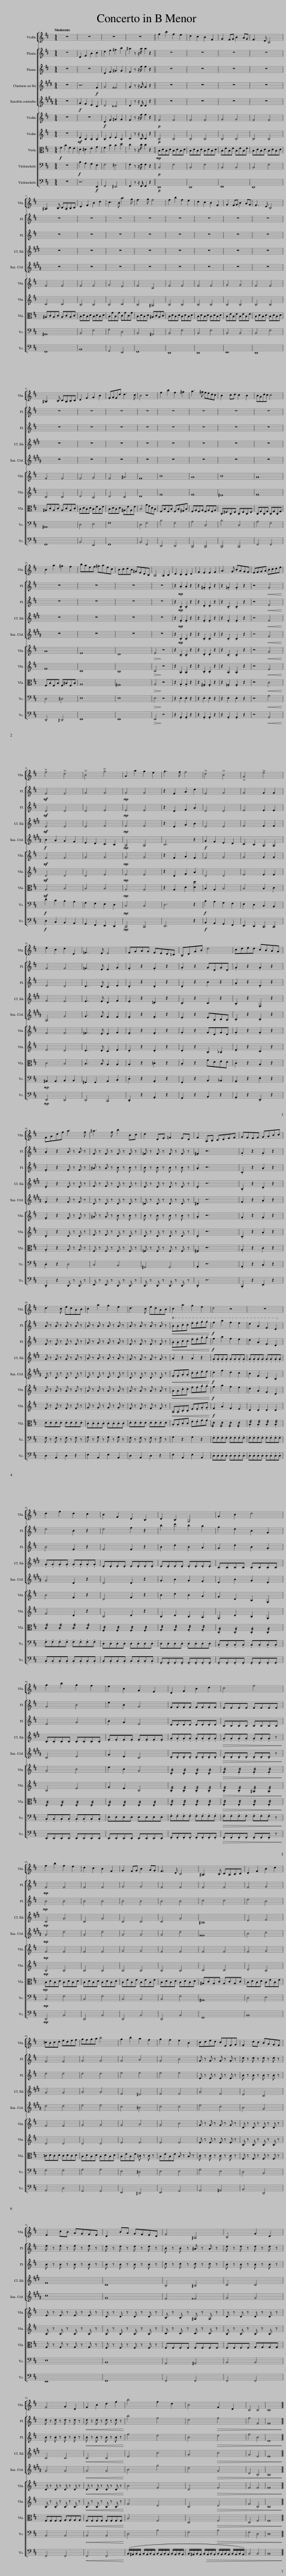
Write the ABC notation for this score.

X:1
%%score 1 [ 2 3 4 5 ] [ 6 7 8 9 10 ]
L:1/8
Q:1/4=114
M:4/4
I:linebreak $
K:D
V:1 treble
V:2 treble
V:3 treble
V:4 treble transpose=-2
V:5 treble transpose=-9
V:6 treble
V:7 treble
V:8 alto
V:9 bass
V:10 bass
V:1
 z8 | z8 | z8 | z8 || f2 b2 f2 e2 | %5
 d2 c2 B2 F2 | G2 FG B2 AG | F3 D B,4 |$ ^A,3 B, CA,B,C | D2 F2 B2 d2 | %10
 c3 B a3 g | f3 g f4 | f2 b2 f2 e2 | d2 c2 B2 F2 | G2 FG B2 AG | %15
 F3 D B,4 |$ ^A,3 B, CA,B,C | D2 F2 G2 B2 | FGFd d3 c | B4 z4 | %20
 f2 b2 f2 ^g2 | a3 ^g fedc | B2 cd c2 B2 | BAdc c4 |$ B2 a2 ^g2 f2 | %25
 baef ^gaec | BcdB ^GEDB, | A,4 A,2 B,2 | D2 C2 C2 D2 | F2 E2 E2 F2 | %30
 A3 G BAGF | EFGA Bcde |$ !>!f4 !>!d4 | !>!B4 !>!g4 | A2 a2 g2 e2 | %35
 g3 f f4 | !>!d4 !>!B4 | !>!G4 !>!e4 |$ e2 c2 d2 D2 | =F3 E E4 | %40
 FGAG FED=C | B,DGB d4 | cded cBAG |$ FAdf a3 f | ^a3 f b2 Bc | %45
 d2 DE =F2 ED | F2 A,B, CDEF | GFEF GABc |$ d3 c edAB | c2 a2 g2 e2 | %50
 d3 c edAB | c2 a2 g2 e2 | d4 z4 | z8 |$ d2 f2 d2 c2 | %55
 B2 F2 D2 B,2 | D2 B,2 G,4 | G2 B2 d4 |$ g2 b2 g2 f2 | e2 B2 G2 E2 | %60
 D2 F2 B2 d2 | c4 f4 |$ f2 b2 f2 e2 | d2 c2 B2 F2 | G2 FG B2 AG | %65
 F3 D B,4 | ^A,3 B, CA,B,C | D2 F2 B2 d2 |$ =cBcd edef | gfga b4 | %70
 g2 b2 a2 f2 | g2 f2 e2 B2 | cded cEFG | F2 dc BAGF |$ E2 cB AGFE | %75
 D2 BA GFED | F4 ^A,4 | B,4 G2 D2 |$ F4 G2 D2 | F2 B2 d2 f2 | %80
 b4 f2 d2 | B4 F2 D2 | B,4 B,4 | B,8 |] %84
V:2
 z8 | D2 F2 B2 c2 | d2 f2 ^g2 b2 | ^a2 z z/ a/ a2 z2 || z8 | %5
 z8 | z8 | z8 |$ z8 | z8 | %10
 z8 | z8 | z8 | z8 | z8 | %15
 z8 |$ z8 | z8 | z8 | z8 | %20
 z8 | z8 | z8 | z8 |$ z8 | %25
 z8 | z8 | z8 | z2!mp! .A2 .A2 z2 | z2 .^G2 .G2 z2 | %30
 z2 .=G2 .G2 z2 | z4!<(! G4!<)! |$!mf! F4 F4 | G4 G4 |!mp! G4 G4 | %35
 z2 F2 A2 d2 | F4 G4 | G4 G2 G2 |$ F4 F4 | =F3 E E2 G2 | %40
 .F2 z2 .F2 z2 | .G2 z2 GDGD | .G2 z2 .G2 z2 |$ .A2 z2 A z A z | F z F z F z F z | %45
 =F z F z F z F z | .^F2 z6 | .G2 z2 .G2 z2 |$ A z A z A z A z | A z A z A z A z | %50
 A z A z A z A z |!<(!!8va(! .a.a.c'.c' .e'.e'.g'.g'!<)! |!f! f'2 a'2 f'2 e'2 | d'2 a2 f2 d2!8va)! |$ d4 B2 z2 | %55
 d4 f2 z2 | b2 d'2 b2 a2 | g2 d2 B2 G2 |$ G4 B4 | e2 B2 G4 | %60
 FFFF FFFF | EEEE EEEE |$!mp! F4 F4 | F4 F4 | G4 G4 | %65
 F4 F4 | F4 F4 | F4 G4 |$ F4 F4 | G4 G4 | %70
 G4 A4 | G4 B4 | G z G z G z G z | d z d z d z d z |$ e z e z e z e z | %75
 d z d z d z d z | B z B z ^A z A z | d z d z d z d z |$ d z d z d z d z |!<(! d z d z d z d z!<)! | %80
 b4 f4 | d4!>(! f4 | f4 F4 | F8!>)! |] %84
V:3
 z8 | z8 | D2 F2 ^G2 G2 | F2 z z/ f/ f2 z2 || z8 | %5
 z8 | z8 | z8 |$ z8 | z8 | %10
 z8 | z8 | z8 | z8 | z8 | %15
 z8 |$ z8 | z8 | z8 | z8 | %20
 z8 | z8 | z8 | z8 |$ z8 | %25
 z8 | z8 | z8 | z2!mp! .C2 .C2 z2 | z2 .D2 .D2 z2 | %30
 z2 .C2 .C2 z2 | z4!<(! E4!<)! |$!mf! D4 D4 | D4 E4 |!mp! E4 E4 | %35
 z2 D2 F2 A2 | D4 D4 | E4 E2 E2 |$ E4 D4 | D3 D C2 E2 | %40
 .D2 z2 .D2 z2 | .D2 z2 B2 z2 | .A2 z2 .E2 z2 |$ .F2 z2 F z F z | ^A z A z B z B z | %45
 B z B z B z B z | .A2 z6 | .C2 z2 .A2 z2 |$ F z F z F z F z | G z G z G z G z | %50
 F z F z F z F z |!<(! .A.A.c.c .e.e.g.g!<)! |!f! f2 a2 f2 e2 | d2 A2 F2 D2 |$ B4 F2 z2 | %55
 F4 F2 z2 | B2 d2 B2 A2 | G2 d2 B2 G2 |$ E4 G4 | B2 G2 E4 | %60
 DDDD DDDD | CCCC CCCC |$!mp! B4 B4 | B4 B4 | B4 B4 | %65
 B4 B4 | c4 c4 | d4 B4 |$ d4 d4 | d4 d4 | %70
 e4 e4 | e4 e4 | E z E z E z E z | B z B z B z B z |$ B z B z B z B z | %75
 B z B z B z B z | c z c z c z c z | B z B z B z B z |$ B z B z B z B z |!<(! B z B z B z B z!<)! | %80
 f4 d4 | B4!>(! d4 | f4 B4 | D8!>)! |] %84
V:4
[K:E] z8 | z6!f! F2 | G4 ^^F4 | G2 z z/ G/ G2 z2 || z8 | %5
 z8 | z8 | z8 |$ z8 | z8 | %10
 z8 | z8 | z8 | z8 | z8 | %15
 z8 |$ z8 | z8 | z8 | z8 | %20
 z8 | z8 | z8 | z8 |$ z8 | %25
 z8 | z8 | z8 | z2!mp! .F2 .F2 z2 | z2 .F2 .F2 z2 | %30
 z2 .F2 .F2 z2 | z4!<(! F4!<)! |$!mf! E4 E4 | E4 F4 |!mp! F4 F4 | %35
 z2 E2 G2 B2 | E4 E4 | F4 F2 F2 |$ F4 E4 | E3 E D2 F2 | %40
 .E2 z2 .=D2 z2 | .C2 z2 C2 z2 | .B,2 z2 .F,2 z2 |$ .E2 z2 E z E z | F z F z E z E z | %45
 E z E z E z E z | .E2 z6 | .B,2 z2 .D2 z2 |$ G z G z G z G z | A z A z A z A z | %50
 G z G z G z G z | A2 z2 A2 z2 | .G.G.G.G .G.G.G.G | .G.G.G.G .G.G.G.G |$ .G.G.G.G .G.G.G.G | %55
 .E.E.E.E .E.E.E.E | .E.E.E.E .E.E.E.E | .C.C.C.C .C.C.C.C |$ .C.C.C.C .C.C.C.C | .F.F.F.F .F.F.F.F | %60
 .G.G.G.G .G.G.G.G |!>(! .G.G.G.G .G.G.G z!>)! |$!mp! C4 G4 | C4 G4 | C4 C4 | %65
 C4 G4 | ^B,8 | E4 F4 |$ G4 G4 | A4 A4 | %70
 F4 ^E4 | F4 F4 | A4 F4 | E4 C4 |$ F8 | %75
 C8 | B,4 ^B,4 | C4 C4 |$ C4 C4 |!<(! C4 C4!<)! | %80
 E4 c4 | G4!>(! c4 | G4 E4 | E8!>)! |] %84
V:5
[K:B] z8 |!f! G2 F2 E2 C2 | D4 ^^C4 | D2 z z/ D/ D2 z2 || z8 | %5
 z8 | z8 | z8 |$ z8 | z8 | %10
 z8 | z8 | z8 | z8 | z8 | %15
 z8 |$ z8 | z8 | z8 | z8 | %20
 z8 | z8 | z8 | z8 |$ z8 | %25
 z8 | z8 | z8 | z2!mp! .C2 .C2 z2 | z2 .C2 .C2 z2 | %30
 z2 .C2 .C2 z2 | z4!<(! F4!<)! |$!f! B2 A2 G2 F2 | E2 D2 C2 B,2 |!mp! A,4 A,4 | %35
 B,6 z2 |!f! G2 F2 E2 D2 | C2 B,2 A,2 A,2 |$ A,4 G4 | G3 G F2 F2 | %40
 .F2 z2 .F2 z2 | .E2 z2 EB,CB, | .C2 z2 .C2 z2 |$ .F2 z2 F z F z | D z D z D z D z | %45
 =D z D z D z D z | .^D2 z6 | .F2 z2 .A2 z2 |$ D z D z D z D z | E z E z E z E z | %50
 D z D z D z D z |!<(! .F.F.A.A .c.c.e.e!<)! |!f! d2 f2 d2 c2 | B2 F2 D2 B,2 |$ G4 D2 z2 | %55
 D4 D2 z2 | G2 B2 G2 F2 | E2 B2 G2 E2 |$ C4 E4 | G2 E2 C4 | %60
 .D.D.D.D .D.D.D.D |!>(! .D.D.D.D .D.D.D z!>)! |$!mp! G4 d4 | G4 d4 | G4 G4 | %65
 G4 d4 | ^^F8 | B4 c4 |$ d4 d4 | e4 e4 | %70
 c4 ^B4 | c4 c4 | e4 c4 | B4 G4 |$ c8 | %75
 G8 | F4 ^^F4 | G4 G4 |$ G4 G4 |!<(! G4 G4!<)! | %80
 B4 g4 | d4!>(! G4 | D4 B,4 | B,8!>)! |] %84
V:6
 z8 | z8 |!f! D2 F2 ^G2 G2 | F2 z z/ f/ f2 z2 ||!p! F4 F4 | %5
 F4 F4 | G4 G4 | F4 F4 |$ F4 F4 | F4 F4 | %10
 G4 E4 | F4 C4 | F4 F4 | F4 F4 | G4 G4 | %15
 F4 F4 |$ F4 F4 | F4 G4 | F4 ^A4 | F8 | %20
 B8 | A8 | B8 | A8 |$ A8 | %25
 E8 | D8 |!>(! E4!>)! z4 | z2 .C2 .C2 z2 | z2 .D2 .D2 z2 | %30
 z2 .C2 .C2 z2 | z4!<(! G4!<)! |$!mf! F4 F4 | G4 G4 |!mp! G4 G4 | %35
 z2 F2 A2 F2 | F4 G4 | G4 G2 G2 |$ F4 F4 | =F3 E E2 G2 | %40
 .F2 z2 .F2 z2 | .G2 z2 GDGD | .G2 z2 .G2 z2 |$ .F2 z2 F z F z | ^A z A z B z B z | %45
 B z B z B z B z | .A2 z6 | .G2 z2 .G2 z2 |$ A z A z A z A z | A z A z A z A z | %50
 A z A z A z A z |!<(! .A.A.c.c .e.e.g.g!<)! |!f! f2 a2 f2 e2 | d2 A2 F2 D2 |$ B4 F2 z2 | %55
 D4 F2 z2 | B2 d2 B2 A2 | G2 D2 B,2 G,2 |$ G4 B4 | e2 B2 G4 | %60
 !//!.D2 !//!.D2 !//!.D2 !//!.D2 |!>(! !//!.E2 !//!.E2 !//!.E2 !//!.E2!>)! |$!mp! F4 F4 | F4 F4 | G4 G4 | %65
 F4 F4 | F4 F4 | F4 G4 |$ F4 F4 | G4 G4 | %70
 G4 A4 | G4 B4 | G z G z G z G z | D z D z D z D z |$ E z E z E z E z | %75
 D z D z D z D z | B, z B, z ^A, z A, z | D z D z D z D z |$ D z D z D z D z |!<(! D z D z D z D z!<)! | %80
 B4 F4 | D4!>(! F4 | F4 F4 | F8!>)! |] %84
V:7
 z8 |!mf! D2 B,2 B,2 B,2 | B,2 D2 D2 B,2 | C2 z z/ C/ C2 z2 ||!p! B,4 B,4 | %5
 B,4 B,4 | B,4 B,4 | B,4 B,4 |$ C4 C4 | B,4 B,4 | %10
 B,4 C4 | B,4 ^A,4 | B,4 B,4 | B,4 B,4 | B,4 B,4 | %15
 B,4 B,4 |$ C4 C4 | D4 B,4 | D4 C4 | D8 | %20
 F8 | F8 | ^E8 | F8 |$ F8 | %25
 C8 | B,8 |!>(! C4!>)! z4 | z2 .A,2 .A,2 z2 | z2 .B,2 .B,2 z2 | %30
 z2 .A,2 .A,2 z2 | z4!<(! E4!<)! |$!mf! D4 D4 | D4 E4 |!mp! E4 E4 | %35
 z2 D2 F2 A2 | D4 D4 | E4 E2 E2 |$ E4 D4 | D3 D C2 E2 | %40
 .D2 z2 .D2 z2 | .D2 z2 B,2 _B,2 | .E2 z2 .C2 z2 |$ .D2 z2 D z D z | E z E z D z D z | %45
 D z D z D z D z | .D2 z6 | .C2 z2 .A2 z2 |$ F z F z F z F z | G z G z G z G z | %50
 F z F z F z F z |!<(! .A,.A,.C.C .E.E.G.G!<)! |!f! F2 A2 F2 E2 | D2 D2 D2 D2 |$ F4 D2 z2 | %55
 B,4 D2 z2 | B,2 D2 B,2 A,2 | G,2 D2 B,2 G,2 |$ B,4 E4 | G2 E2 B,4 | %60
 !//!.B,2 !//!.B,2 !//!.B,2 !//!.B,2 |!>(! !//!.B,2 !//!.B,2 !//!.^A,2 !//!.A,2!>)! |$!mp! B,4 B,4 | B,4 B,4 | B,4 B,4 | %65
 B,4 B,4 | C4 C4 | D4 B,4 |$ D4 D4 | D4 D4 | %70
 E4 E4 | E4 E4 | E z E z E z E z | B, z B, z B, z B, z |$ B, z B, z B, z B, z | %75
 B, z B, z B, z B, z | C z C z C z C z | B, z B, z B, z B, z |$ B, z B, z B, z B, z |!<(! B, z B, z B, z B, z!<)! | %80
 F4 D4 | B,4!>(! D4 | F4 B,4 | B,8!>)! |] %84
V:8
!f! F2 B2 F2 E2 | D2 ^D2 E2 G2 | F2 B2 B2 d2 | c2 z z/ c/ c2 z2 ||!mp! B,DB,D B,DB,D | %5
 B,DB,D B,DB,D | B,EB,E B,EB,E | B,DB,D B,DB,D |$ ^A,CA,C A,CA,C | B,DB,D B,DB,D | %10
 B,GB,G CGCG | B,DB,D ^A,CA,C | B,DB,D B,DB,D | B,DB,D B,DB,D | B,EB,E B,EB,E | %15
 B,DB,D B,DB,D |$ ^A,CA,C A,CA,C | B,DB,D B,EB,E | B,DB,D ^A,EA,E | B,4 AFDB, | %20
 F,B,F,B, F,B,^G,B, | F,A,F,A, F,A,F,A, | C,^E,C,E, C,E,C,E, | C,F,C,F, C,F,C,F, |$ F,B,F,B, F,^B,F,B, | %25
 A,8 | ^G,8 |!>(! A,4!>)! z4 | z2 .A,2 .A,2 z2 | z2 .^G,2 .G,2 z2 | %30
 z2 .=G,2 .G,2 z2 | z4!<(! C4!<)! |$!mf! A,4 B,4 | B,4 B,4 |!mp! A,4 A,4 | %35
 z2 A,2 D2 [Dd]2 | B,2 A,2 B,4 | B,4 B,2 C2 |$ C4 B,4 | B,3 B, A,2 A,2 | %40
 .A,2 z2 .=C2 z2 | .B,2 z2 GDED | .C2 z2 .A,2 z2 |$ .A,2 z2 A, z A, z | F, z F, z F, z F, z | %45
 =F, z F, z F, z F, z | .^F,2 z6 | .A,2 z2 .C2 z2 |$ .D.D.D.D .D.D.D.D | .C.C.C.C .C.C.C.C | %50
 .D.D.D.D .D.D.D.D | .A,.A,.C.C .E.E.G.G | !//!.D2 !//!.D2 !//!.D2 !//!.D2 | !//!.A,2 !//!.A,2 !//!.A,2 !//!.A,2 |$ !//!.B,2 !//!.B,2 !//!.B,2 !//!.B,2 | %55
 !//!.F,2 !//!.F,2 !//!.F,2 !//!.F,2 | !//!.G,2 !//!.G,2 !//!.G,2 !//!.G,2 | !//!.D,2 !//!.D,2 !//!.D,2 !//!.D,2 |$ !//!.E,2 !//!.E,2 !//!.E,2 !//!.E,2 | !//!.E,2 !//!.E,2 !//!.E,2 !//!.E,2 | %60
 !//!.F,2 !//!.F,2 !//!.F,2 !//!.F,2 |!>(! !//!.F,2 !//!.F,2 !//!.F,2 !//!.F,2!>)! |$!mp! B,DB,D B,DB,D | B,DB,D B,DB,D | B,EB,E B,EB,E | %65
 B,DB,D B,DB,D | ^A,CA,C A,CA,C | B,DB,D B,EB,E |$ =CDCD CDCD | B,DB,D B,DB,D | %70
 B,EB,E =C z C z | B,EB,E B, z B, z | C z C z C z C z | F, z F, z F, z F, z |$ G, z G, z G, z G, z | %75
 F, z F, z F, z F, z | F,F,F,F, F,F,F,F, | F,F,F,F, G,G,G,G, |$ F,F,F,F, G,G,G,G, |!<(! F,F,F,F, F,F,F,F,!<)! | %80
 B,4 F,4 | D,4!>(! F,4 | D,4 F,4 | F,8!>)! |] %84
V:9
 z8 |!f! B,2 A,2 G,2 E,2 | F,4 ^E,4 | F,2 z z/ F,/ F,2 z2 ||!p! B,,4 F,4 | %5
 B,,4 F,4 | B,,4 B,,4 | B,,4 F,4 |$ ^A,,8 | B,,4 F,4 | %10
 G,4 D,4 | B,,4 ^A,,4 | B,,4 F,4 | B,,4 F,4 | B,,4 B,,4 | %15
 B,,4 F,4 |$ ^A,,8 | D,4 E,4 | F,8 | D,4 F,4 | %20
 B,4 F,4 | A,4 C,4 | B,4 C,4 | A,4 F,4 |$ D,4 ^D,4 | %25
 E,8 | E,8 |!>(! E,4!>)! z4 | z2 .E,2 .E,2 z2 | z2 .E,2 .E,2 z2 | %30
 z2 .E,2 .E,2 z2 | z4!<(! A,4!<)! |$!f! D2 C2 B,2 A,2 | G,2 F,2 E,2 D,2 |!mp! C,4 C,4 | %35
 D,6 z2 |!f! B,2 A,2 G,2 F,2 | E,2 D,2 C,2 B,,2 |$!mp! ^A,,2 A,,2 B,,2 B,,2 | ^G,,2 G,,2 A,,2 C,2 | %40
 .D,2 z2 .A,,2 z2 | .G,,2 z2 B,,2 _B,,2 | .A,,2 z2 .E,2 z2 |$ .D,2 z2 D,4 | C,4 B,,4 | %45
 ^G,,4 G,,4 | .A,,2 z6 | .A,,2 z2 .C,2 z2 |$ F, z F, z F, z F, z | G, z G, z G, z G, z | %50
 F, z F, z F, z F, z | G,2 z2 G,2 z2 | .F,.F,.F,.F, .F,.F,.F,.F, | .F,.F,.F,.F, .F,.F,.F,.F, |$ .F,.F,.F,.F, .F,.F,.F,.F, | %55
 .D,.D,.D,.D, .D,.D,.D,.D, | .D,.D,.D,.D, .D,.D,.D,.D, | .B,,.B,,.B,,.B,, .B,,.B,,.B,,.B,, |$ .B,,.B,,.B,,.B,, .B,,.B,,.B,,.B,, | .E,.E,.E,.E, .E,.E,.E,.E, | %60
 .F,.F,.F,.F, .F,.F,.F,.F, |!>(! .F,.F,.F,.F, .F,.F,.F, z!>)! |$!mp! B,,4 F,4 | B,,4 F,4 | B,,4 B,,4 | %65
 B,,4 F,4 | ^A,,8 | D,4 E,4 |$ F,4 F,4 | G,4 G,4 | %70
 E,4 ^D,4 | E,4 E,4 | G,4 E,4 | D,4 B,,4 |$ E,8 | %75
 B,,8 | A,,4 ^A,,4 | B,,4 B,,4 |$ B,,4 B,,4 |!<(! B,,4 B,,4!<)! | %80
 D,4 B,4 | F,4!>(! B,4 | F,4 D,4 | D,8!>)! |] %84
V:10
 z8 | z6!f! E,,2 | F,,4 ^E,,4 | F,,2 z z/ F,,/ F,,2 z2 ||!p! D,,8 | %5
 D,,8 | E,,8 | D,,8 |$ F,,8 | B,,8 | %10
 G,,4 E,,4 | F,,8 | D,,8 | D,,8 | E,,8 | %15
 D,,8 |$ F,,8 | B,,4 E,,4 | F,,8 | B,,4 F,,4 | %20
 D,,4 D,,4 | C,,4 C,,4 | C,,4 C,,4 | F,,4 F,,4 |$ D,,4 ^D,,4 | %25
 E,,8 | E,,8 |!>(! E,,4!>)! z4 | z2 .A,,2 .A,,2 z2 | z2 .A,,2 .A,,2 z2 | %30
 z2 .A,,2 .A,,2 z2 | z4!<(! A,,4!<)! |$!f! D,2 C,2 B,,2 A,,2 | G,,2 F,,2 E,,2 D,,2 |!mp! C,,4 C,,4 | %35
 D,,6 z2 |!f! B,,2 A,,2 G,,2 F,,2 | E,,2 D,,2 C,,2 C,,2 |$!mp! E,,4 D,,4 | D,,4 C,,4 | %40
 .D,,2 z2 .A,,2 z2 | .G,,2 z2 B,,2 z2 | .A,,2 z2 .E,,2 z2 |$ .D,,2 z2 D,, z D,, z | E,, z E,, z D,, z D,, z | %45
 D,, z D,, z D,, z D,, z | .D,,2 z6 | .C,,2 z2 .E,,2 z2 |$ D,2 A,,2 D,2 z2 | E,2 A,,2 E,2 A,,2 | %50
 D,2 A,,2 D,2 z2 | E,2 A,,2 E,2 A,,2 | .D,.D,.D,.D, .D,.D,.D,.D, | .D,.D,.D,.D, .D,.D,.D,.D, |$ .B,,.B,,.B,,.B,, .B,,.B,,.B,,.B,, | %55
 .B,,.B,,.B,,.B,, .B,,.B,,.B,,.B,, | .G,,.G,,.G,,.G,, .G,,.G,,.G,,.G,, | .G,,.G,,.G,,.G,, .G,,.G,,.G,,.G,, |$ .E,,.E,,.E,,.E,, .E,,.E,,.E,,.E,, | .E,,.E,,.E,,.E,, .E,,.E,,.E,,.E,, | %60
 .F,,.F,,.F,,.F,, .F,,.F,,.F,,.F,, |!>(! .F,,.F,,.F,,.F,, .F,,.F,,.F,, z!>)! |$!mp! D,,4 B,,4 | D,,4 B,,4 | D,,4 B,,4 | %65
 D,,4 B,,4 | F,,8 | B,,8 |$ A,,4 D,4 | G,,4 G,,4 | %70
 E,,4 ^D,,4 | E,,4 G,,4 | A,,4 ^A,,4 | B,,4 D,,4 |$ E,,8 | %75
 F,,8 | F,,4 F,,4 | F,,4 F,,4 |$ F,,4 F,,4 |!<(! F,,4 F,,4!<)! | %80
 (B,,/^A,,/B,,/A,,/ B,,/A,,/B,,/A,,/ B,,/A,,/B,,/A,,/ B,,/A,,/B,,/A,,/ | B,,/^A,,/B,,/A,,/ B,,/!>(!A,,/B,,/A,,/ B,,/A,,/B,,/A,,/ B,,/A,,/B,,/A,,/) | B,,4 B,,4 | B,,8!>)! |] %84
